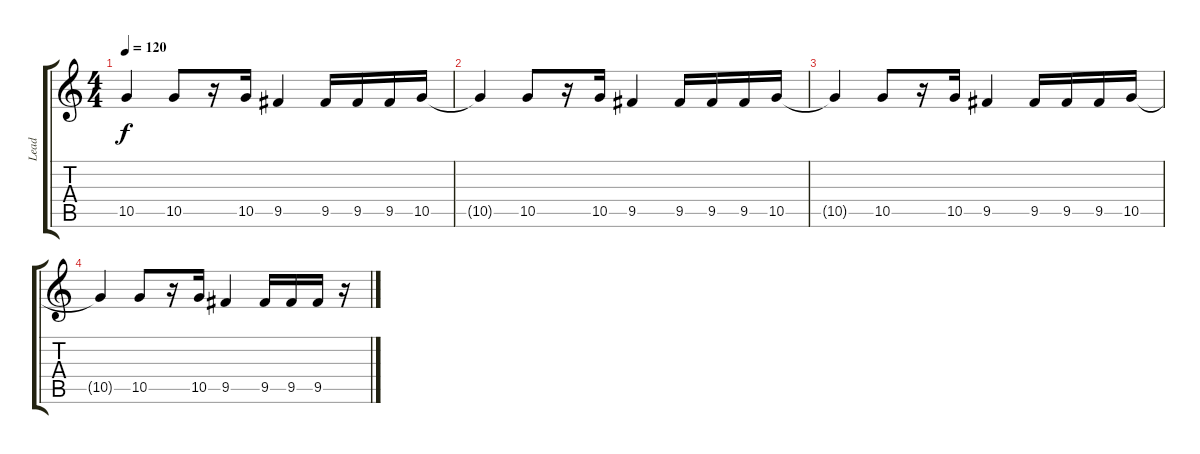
\track ("Lead" "Lead") {instrument overdrivenguitar}
\staff {score tabs}
\tuning (E4 B3 G3 D3 A2 E2) {hide}
\ts (4 4)
\tempo 120
\clef g2
\ks c
10.5{t}.4{dy f} 10.5.8 r.16 10.5.16 9.5.4 9.5.16 9.5.16 9.5.16 10.5.16 |
10.5{t}.4 10.5.8 r.16 10.5.16 9.5.4 9.5.16 9.5.16 9.5.16 10.5.16 |
10.5{t}.4 10.5.8 r.16 10.5.16 9.5.4 9.5.16 9.5.16 9.5.16 10.5.16 |
10.5{t}.4 10.5.8 r.16 10.5.16 9.5.4 9.5.16 9.5.16 9.5.16 r.16
